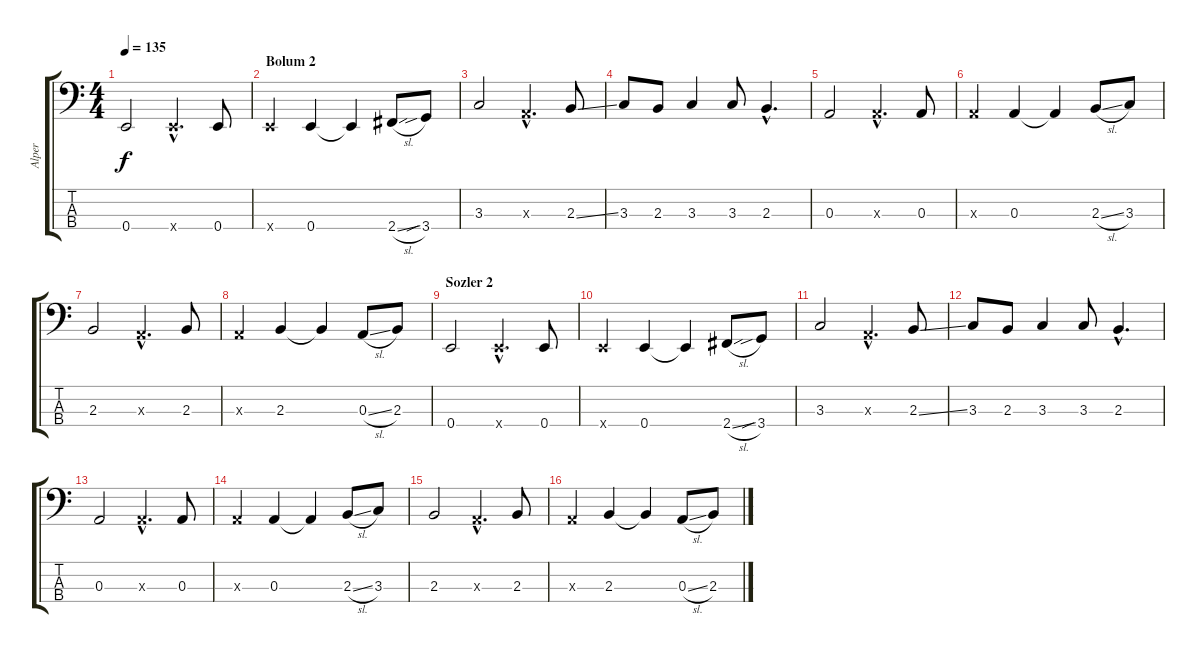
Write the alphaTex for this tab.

\track ("Alper" "Alper") {instrument electricbassfinger}
\staff {score tabs}
\tuning (G2 D2 A1 E1) {hide}
\ts (4 4)
\tempo 135
\clef f4
\ks c
0.4.2{dy f} 0.4{hac x}.4{d} 0.4.8 |
\section ("" "Bolum 2")
0.4{x}.4 0.4.4 0.4{t}.4 2.4{sl}.8 3.4{sib}.8 |
3.3.2 0.3{hac x}.4{d} 2.3{ss}.8 |
3.3.8 2.3.8 3.3.4 3.3.8 2.3{hac}.4{d} |
0.3.2 0.3{hac x}.4{d} 0.3.8 |
0.3{x}.4 0.3.4 0.3{t}.4 2.3{sl}.8 3.3.8 |
2.3.2 0.3{hac x}.4{d} 2.3.8 |
0.3{x}.4 2.3.4 2.3{t}.4 0.3{sl}.8 2.3.8 |
\section ("" "Sozler 2")
0.4.2 0.4{hac x}.4{d} 0.4.8 |
0.4{x}.4 0.4.4 0.4{t}.4 2.4{sl}.8 3.4{sib}.8 |
3.3.2 0.3{hac x}.4{d} 2.3{ss}.8 |
3.3.8 2.3.8 3.3.4 3.3.8 2.3{hac}.4{d} |
0.3.2 0.3{hac x}.4{d} 0.3.8 |
0.3{x}.4 0.3.4 0.3{t}.4 2.3{sl}.8 3.3.8 |
2.3.2 0.3{hac x}.4{d} 2.3.8 |
0.3{x}.4 2.3.4 2.3{t}.4 0.3{sl}.8 2.3.8
